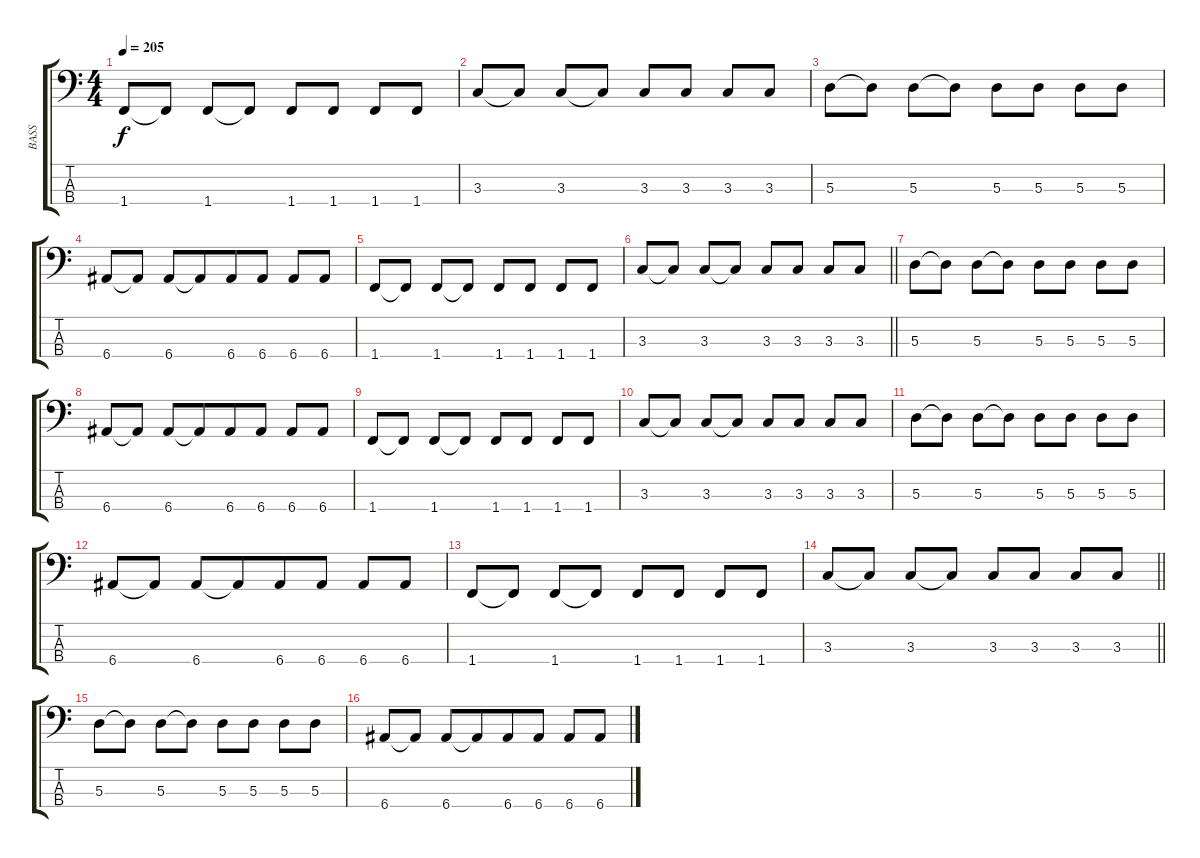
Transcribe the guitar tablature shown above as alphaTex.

\track ("BASS" "BASS") {instrument electricbasspick}
\staff {score tabs}
\tuning (G2 D2 A1 E1) {hide}
\ts (4 4)
\tempo 205
\clef f4
\ks c
1.4.8{dy f} 1.4{t}.8 1.4.8 1.4{t}.8 1.4.8 1.4.8 1.4.8 1.4.8 |
3.3.8 3.3{t}.8 3.3.8 3.3{t}.8 3.3.8 3.3.8 3.3.8 3.3.8 |
5.3.8 5.3{t}.8 5.3.8 5.3{t}.8 5.3.8 5.3.8 5.3.8 5.3.8 |
6.4.8 6.4{t}.8 6.4.8 6.4{t}.8{beam merge} 6.4.8 6.4.8 6.4.8 6.4.8 |
1.4.8 1.4{t}.8 1.4.8 1.4{t}.8 1.4.8 1.4.8 1.4.8 1.4.8 |
\barLineRight lightlight
3.3.8 3.3{t}.8 3.3.8 3.3{t}.8 3.3.8 3.3.8 3.3.8 3.3.8 |
5.3.8 5.3{t}.8 5.3.8 5.3{t}.8 5.3.8 5.3.8 5.3.8 5.3.8 |
6.4.8 6.4{t}.8 6.4.8 6.4{t}.8{beam merge} 6.4.8 6.4.8 6.4.8 6.4.8 |
1.4.8 1.4{t}.8 1.4.8 1.4{t}.8 1.4.8 1.4.8 1.4.8 1.4.8 |
3.3.8 3.3{t}.8 3.3.8 3.3{t}.8 3.3.8 3.3.8 3.3.8 3.3.8 |
5.3.8 5.3{t}.8 5.3.8 5.3{t}.8 5.3.8 5.3.8 5.3.8 5.3.8 |
6.4.8 6.4{t}.8 6.4.8 6.4{t}.8{beam merge} 6.4.8 6.4.8 6.4.8 6.4.8 |
1.4.8 1.4{t}.8 1.4.8 1.4{t}.8 1.4.8 1.4.8 1.4.8 1.4.8 |
\barLineRight lightlight
3.3.8 3.3{t}.8 3.3.8 3.3{t}.8 3.3.8 3.3.8 3.3.8 3.3.8 |
5.3.8 5.3{t}.8 5.3.8 5.3{t}.8 5.3.8 5.3.8 5.3.8 5.3.8 |
6.4.8 6.4{t}.8 6.4.8 6.4{t}.8{beam merge} 6.4.8 6.4.8 6.4.8 6.4.8
